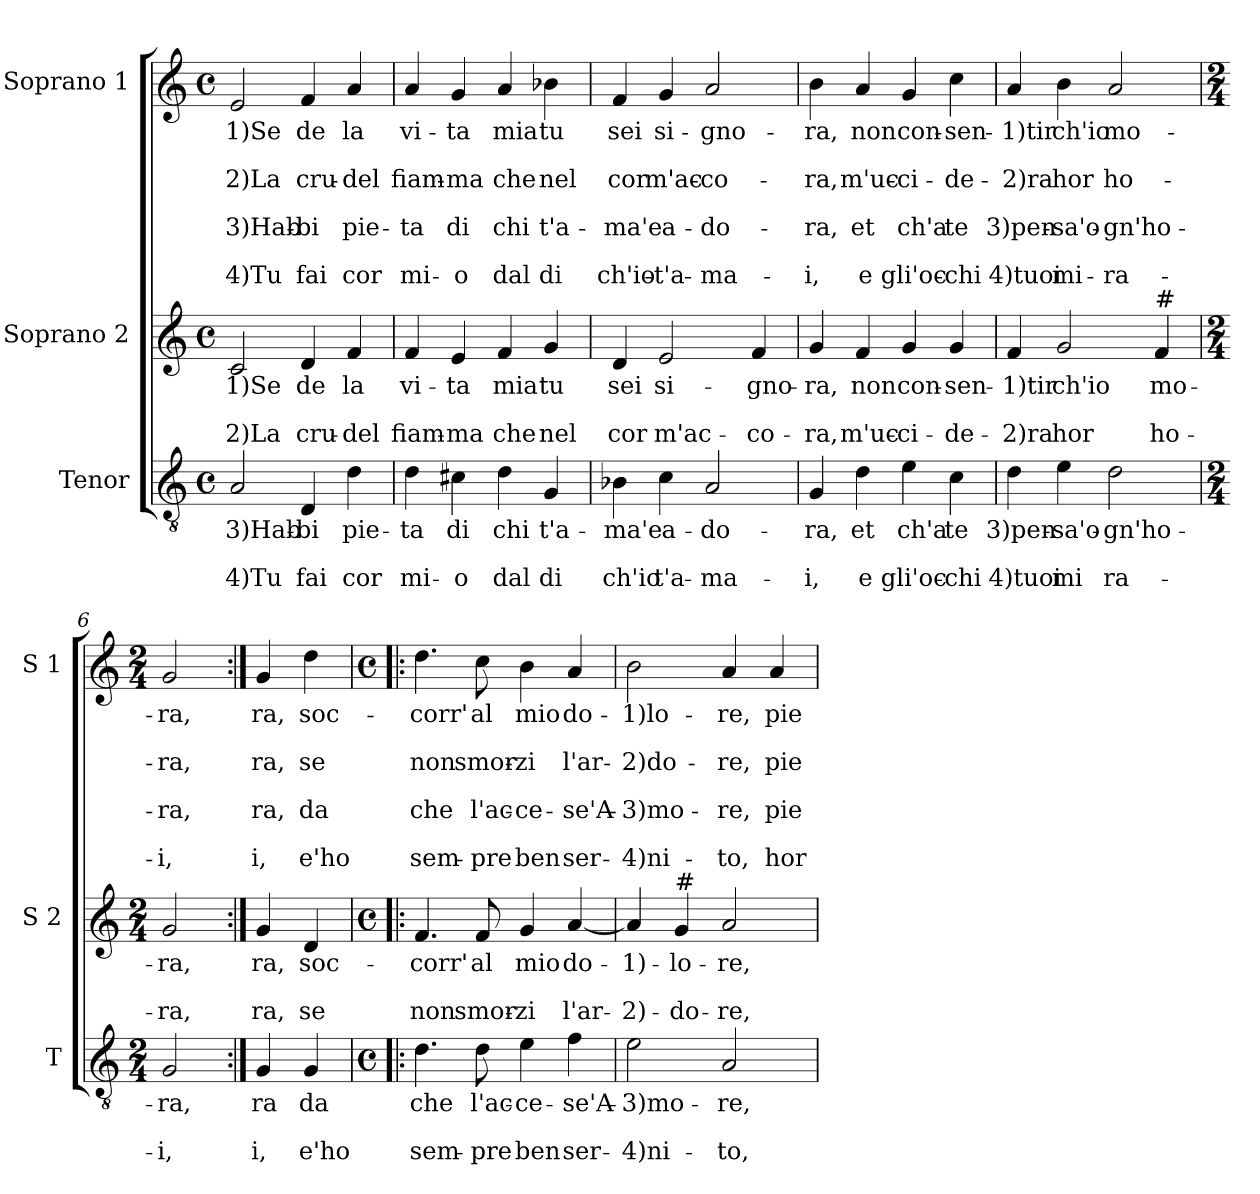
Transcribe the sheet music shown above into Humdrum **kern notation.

**kern	**text	**text	**text	**kern	**text	**text	**text	**kern	**text	**text	**text	**text	**text	**text	**text
*part3	*part3	*part3	*part3	*part2	*part2	*part2	*part2	*part1	*part1	*part1	*part1	*part1	*part1	*part1	*part1
*staff3	*staff3	*staff3	*staff3	*staff2	*staff2	*staff2	*staff2	*staff1	*staff1	*staff1	*staff1	*staff1	*staff1	*staff1	*staff1
*I"Tenor	*	*	*	*I"Soprano 2	*	*	*	*I"Soprano 1	*	*	*	*	*	*	*
*I'T	*	*	*	*I'S 2	*	*	*	*I'S 1	*	*	*	*	*	*	*
*clefGv2	*	*	*	*clefG2	*	*	*	*clefG2	*	*	*	*	*	*	*
*k[]	*	*	*	*k[]	*	*	*	*k[]	*	*	*	*	*	*	*
*C:	*	*	*	*C:	*	*	*	*C:	*	*	*	*	*	*	*
*M4/4	*	*	*	*M4/4	*	*	*	*M4/4	*	*	*	*	*	*	*
*met(c)	*	*	*	*met(c)	*	*	*	*met(c)	*	*	*	*	*	*	*
=1	=1	=1	=1	=1	=1	=1	=1	=1	=1	=1	=1	=1	=1	=1	=1
!	!LO:LY:b	!	!LO:LY:b	!	!LO:LY:b	!	!LO:LY:b	!	!LO:LY:b	!	!LO:LY:b	!	!LO:LY:b	!	!LO:LY:b
2A/	3)Hab-	.	4)Tu	2c/	1)Se	.	2)La	2e/	1)Se	.	2)La	.	3)Hab-	.	4)Tu
!	!LO:LY:b	!	!LO:LY:b	!	!LO:LY:b	!	!LO:LY:b	!	!LO:LY:b	!	!LO:LY:b	!	!LO:LY:b	!	!LO:LY:b
4D/	-bi	.	fai	4d/	de	.	cru-	4f/	de	.	cru-	.	-bi	.	fai
!	!LO:LY:b	!	!LO:LY:b	!	!LO:LY:b	!	!LO:LY:b	!	!LO:LY:b	!	!LO:LY:b	!	!LO:LY:b	!	!LO:LY:b
4d\	pie-	.	cor	4f/	la	.	-del	4a/	la	.	-del	.	pie-	.	cor
=2	=2	=2	=2	=2	=2	=2	=2	=2	=2	=2	=2	=2	=2	=2	=2
!	!LO:LY:b	!	!LO:LY:b	!	!LO:LY:b	!	!LO:LY:b	!	!LO:LY:b	!	!LO:LY:b	!	!LO:LY:b	!	!LO:LY:b
4d\	-ta	.	mi-	4f/	vi-	.	fiam-	4a/	vi-	.	fiam-	.	-ta	.	mi-
!	!LO:LY:b	!	!LO:LY:b	!	!LO:LY:b	!	!LO:LY:b	!	!LO:LY:b	!	!LO:LY:b	!	!LO:LY:b	!	!LO:LY:b
4c#X\	di	.	-o	4e/	-ta	.	-ma	4g/	-ta	.	-ma	.	di	.	-o
!	!LO:LY:b	!	!LO:LY:b	!	!LO:LY:b	!	!LO:LY:b	!	!LO:LY:b	!	!LO:LY:b	!	!LO:LY:b	!	!LO:LY:b
4d\	chi	.	dal	4f/	mia	.	che	4a/	mia	.	che	.	chi	.	dal
!	!LO:LY:b	!	!LO:LY:b	!	!LO:LY:b	!	!LO:LY:b	!	!LO:LY:b	!	!LO:LY:b	!	!LO:LY:b	!	!LO:LY:b
4G/	t'a-	.	di	4g/	tu	.	nel	4b-X\	tu	.	nel	.	t'a-	.	di
=3	=3	=3	=3	=3	=3	=3	=3	=3	=3	=3	=3	=3	=3	=3	=3
!	!LO:LY:b	!	!LO:LY:b	!	!LO:LY:b	!	!LO:LY:b	!	!LO:LY:b	!	!LO:LY:b	!	!LO:LY:b	!	!LO:LY:b
4B-X\	-ma'e	.	ch'io	4d/	sei	.	cor	4f/	sei	.	cor	.	-ma'e	.	ch'io-
!	!LO:LY:b	!	!LO:LY:b	!	!LO:LY:b	!	!LO:LY:b	!	!LO:LY:b	!	!LO:LY:b	!	!LO:LY:b	!	!LO:LY:b
4c\	a-	.	t'a-	2e/	si-	.	m'ac-	4g/	si-	.	m'ac-	.	a-	.	-t'a-
!	!LO:LY:b	!	!LO:LY:b	!	!	!	!	!	!LO:LY:b	!	!LO:LY:b	!	!LO:LY:b	!	!LO:LY:b
2A/	-do-	.	-ma-	.	.	.	.	2a/	-gno-	.	-co-	.	-do-	.	-ma-
!	!	!	!	!	!LO:LY:b	!	!LO:LY:b	!	!	!	!	!	!	!	!
.	.	.	.	4f/	-gno-	.	-co-	.	.	.	.	.	.	.	.
=4	=4	=4	=4	=4	=4	=4	=4	=4	=4	=4	=4	=4	=4	=4	=4
!	!LO:LY:b	!	!LO:LY:b	!	!LO:LY:b	!	!LO:LY:b	!	!LO:LY:b	!	!LO:LY:b	!	!LO:LY:b	!	!LO:LY:b
4G/	-ra,	.	-i,	4g/	-ra,	.	-ra,	4b\	-ra,	.	-ra,	.	-ra,	.	-i,
!	!LO:LY:b	!	!LO:LY:b	!	!LO:LY:b	!	!LO:LY:b	!	!LO:LY:b	!	!LO:LY:b	!	!LO:LY:b	!	!LO:LY:b
4d\	et	.	e	4f/	non	.	m'uc-	4a/	non	.	m'uc-	.	et	.	e
!	!LO:LY:b	!	!LO:LY:b	!	!LO:LY:b	!	!LO:LY:b	!	!LO:LY:b	!	!LO:LY:b	!	!LO:LY:b	!	!LO:LY:b
4e\	ch'a	.	gli'oc-	4g/	con-	.	-ci-	4g/	con-	.	-ci-	.	ch'a	.	gli'oc-
!	!LO:LY:b	!	!LO:LY:b	!	!LO:LY:b	!	!LO:LY:b	!	!LO:LY:b	!	!LO:LY:b	!	!LO:LY:b	!	!LO:LY:b
4c\	te	.	-chi	4g/	-sen-	.	-de-	4cc\	-sen-	.	-de-	.	te	.	-chi
!!LO:LB:g=z
=5	=5	=5	=5	=5	=5	=5	=5	=5	=5	=5	=5	=5	=5	=5	=5
!	!LO:LY:b	!	!LO:LY:b	!	!LO:LY:b	!	!LO:LY:b	!	!LO:LY:b	!	!LO:LY:b	!	!LO:LY:b	!	!LO:LY:b
4d\	3)pen-	.	4)tuoi	4f/	-1)tir	.	-2)ra	4a/	-1)tir	.	-2)ra	.	3)pen-	.	4)tuoi
!	!LO:LY:b	!	!LO:LY:b	!	!LO:LY:b	!	!LO:LY:b	!	!LO:LY:b	!	!LO:LY:b	!	!LO:LY:b	!	!LO:LY:b
4e\	-sa'o-	.	mi	2g/	ch'io	.	hor	4b\	ch'io	.	hor	.	-sa'o-	.	mi-
!	!LO:LY:b	!	!LO:LY:b	!	!	!	!	!	!LO:LY:b	!	!LO:LY:b	!	!LO:LY:b	!	!LO:LY:b
2d\	-gn'ho-	.	ra-	.	.	.	.	2a/	mo-	.	ho-	.	-gn'ho-	.	-ra-
!	!	!	!	!LO:TX:a:t=#	!	!	!	!	!	!	!	!	!	!	!
!	!	!	!	!	!LO:LY:b	!	!LO:LY:b	!	!	!	!	!	!	!	!
.	.	.	.	4f/	mo-	.	ho-	.	.	.	.	.	.	.	.
=6	=6	=6	=6	=6	=6	=6	=6	=6	=6	=6	=6	=6	=6	=6	=6
*M2/4	*	*	*	*M2/4	*	*	*	*M2/4	*	*	*	*	*	*	*
!	!LO:LY:b	!	!LO:LY:b	!	!LO:LY:b	!	!LO:LY:b	!	!LO:LY:b	!	!LO:LY:b	!	!LO:LY:b	!	!LO:LY:b
2G/	-ra,	.	-i,	2g/	-ra,	.	-ra,	2g/	-ra,	.	-ra,	.	-ra,	.	-i,
=7:|!	=7:|!	=7:|!	=7:|!	=7:|!	=7:|!	=7:|!	=7:|!	=7:|!	=7:|!	=7:|!	=7:|!	=7:|!	=7:|!	=7:|!	=7:|!
!	!LO:LY:b	!	!LO:LY:b	!	!LO:LY:b	!	!LO:LY:b	!	!LO:LY:b	!	!LO:LY:b	!	!LO:LY:b	!	!LO:LY:b
4G/	ra	.	i,	4g/	ra,	.	ra,	4g/	ra,	.	ra,	.	ra,	.	i,
!	!LO:LY:b	!	!LO:LY:b	!	!LO:LY:b	!	!LO:LY:b	!	!LO:LY:b	!	!LO:LY:b	!	!LO:LY:b	!	!LO:LY:b
4G/	da	.	e'ho	4d/	soc-	.	se	4dd\	soc-	.	se	.	da	.	e'ho
=8!|:	=8!|:	=8!|:	=8!|:	=8!|:	=8!|:	=8!|:	=8!|:	=8!|:	=8!|:	=8!|:	=8!|:	=8!|:	=8!|:	=8!|:	=8!|:
*M4/4	*	*	*	*M4/4	*	*	*	*M4/4	*	*	*	*	*	*	*
*met(c)	*	*	*	*met(c)	*	*	*	*met(c)	*	*	*	*	*	*	*
!	!LO:LY:b	!	!LO:LY:b	!	!LO:LY:b	!	!LO:LY:b	!	!LO:LY:b	!	!LO:LY:b	!	!LO:LY:b	!	!LO:LY:b
4.d\	che	.	sem-	4.f/	-corr'	.	non	4.dd\	-corr'	.	non	.	che	.	sem-
!	!LO:LY:b	!	!LO:LY:b	!	!LO:LY:b	!	!LO:LY:b	!	!LO:LY:b	!	!LO:LY:b	!	!LO:LY:b	!	!LO:LY:b
8d\	l'ac-	.	-pre	8f/	al	.	smor-	8cc\	al	.	smor-	.	l'ac-	.	-pre
!	!LO:LY:b	!	!LO:LY:b	!	!LO:LY:b	!	!LO:LY:b	!	!LO:LY:b	!	!LO:LY:b	!	!LO:LY:b	!	!LO:LY:b
4e\	-ce-	.	ben	4g/	mio	.	-zi	4b\	mio	.	-zi	.	-ce-	.	ben
!	!LO:LY:b	!	!LO:LY:b	!	!LO:LY:b	!	!LO:LY:b	!	!LO:LY:b	!	!LO:LY:b	!	!LO:LY:b	!	!LO:LY:b
4f\	-se'A-	.	ser-	[4a/	do-	.	l'ar-	4a/	do-	.	l'ar-	.	-se'A-	.	ser-
!!LO:PB:g=z
=9	=9	=9	=9	=9	=9	=9	=9	=9	=9	=9	=9	=9	=9	=9	=9
!	!LO:LY:b	!	!LO:LY:b	!	!LO:LY:b	!	!LO:LY:b	!	!LO:LY:b	!	!LO:LY:b	!	!LO:LY:b	!	!LO:LY:b
2e\	-3)mo-	.	-4)ni-	4a/]	-1)-	.	-2)-	2b\	-1)lo-	.	-2)do-	.	-3)mo-	.	-4)ni-
!	!	!	!	!LO:TX:a:t=#	!	!	!	!	!	!	!	!	!	!	!
!	!	!	!	!	!LO:LY:b	!	!LO:LY:b	!	!	!	!	!	!	!	!
.	.	.	.	4g/	-lo-	.	-do-	.	.	.	.	.	.	.	.
!	!LO:LY:b	!	!LO:LY:b	!	!LO:LY:b	!	!LO:LY:b	!	!LO:LY:b	!	!LO:LY:b	!	!LO:LY:b	!	!LO:LY:b
2A/	-re,	.	-to,	2a/	-re,	.	-re,	4a/	-re,	.	-re,	.	-re,	.	-to,
!	!	!	!	!	!	!	!	!	!LO:LY:b	!	!LO:LY:b	!	!LO:LY:b	!	!LO:LY:b
.	.	.	.	.	.	.	.	4a/	pie-	.	pie-	.	pie-	.	hor
=	=	=	=	=	=	=	=	=	=	=	=	=	=	=	=
*-	*-	*-	*-	*-	*-	*-	*-	*-	*-	*-	*-	*-	*-	*-	*-
